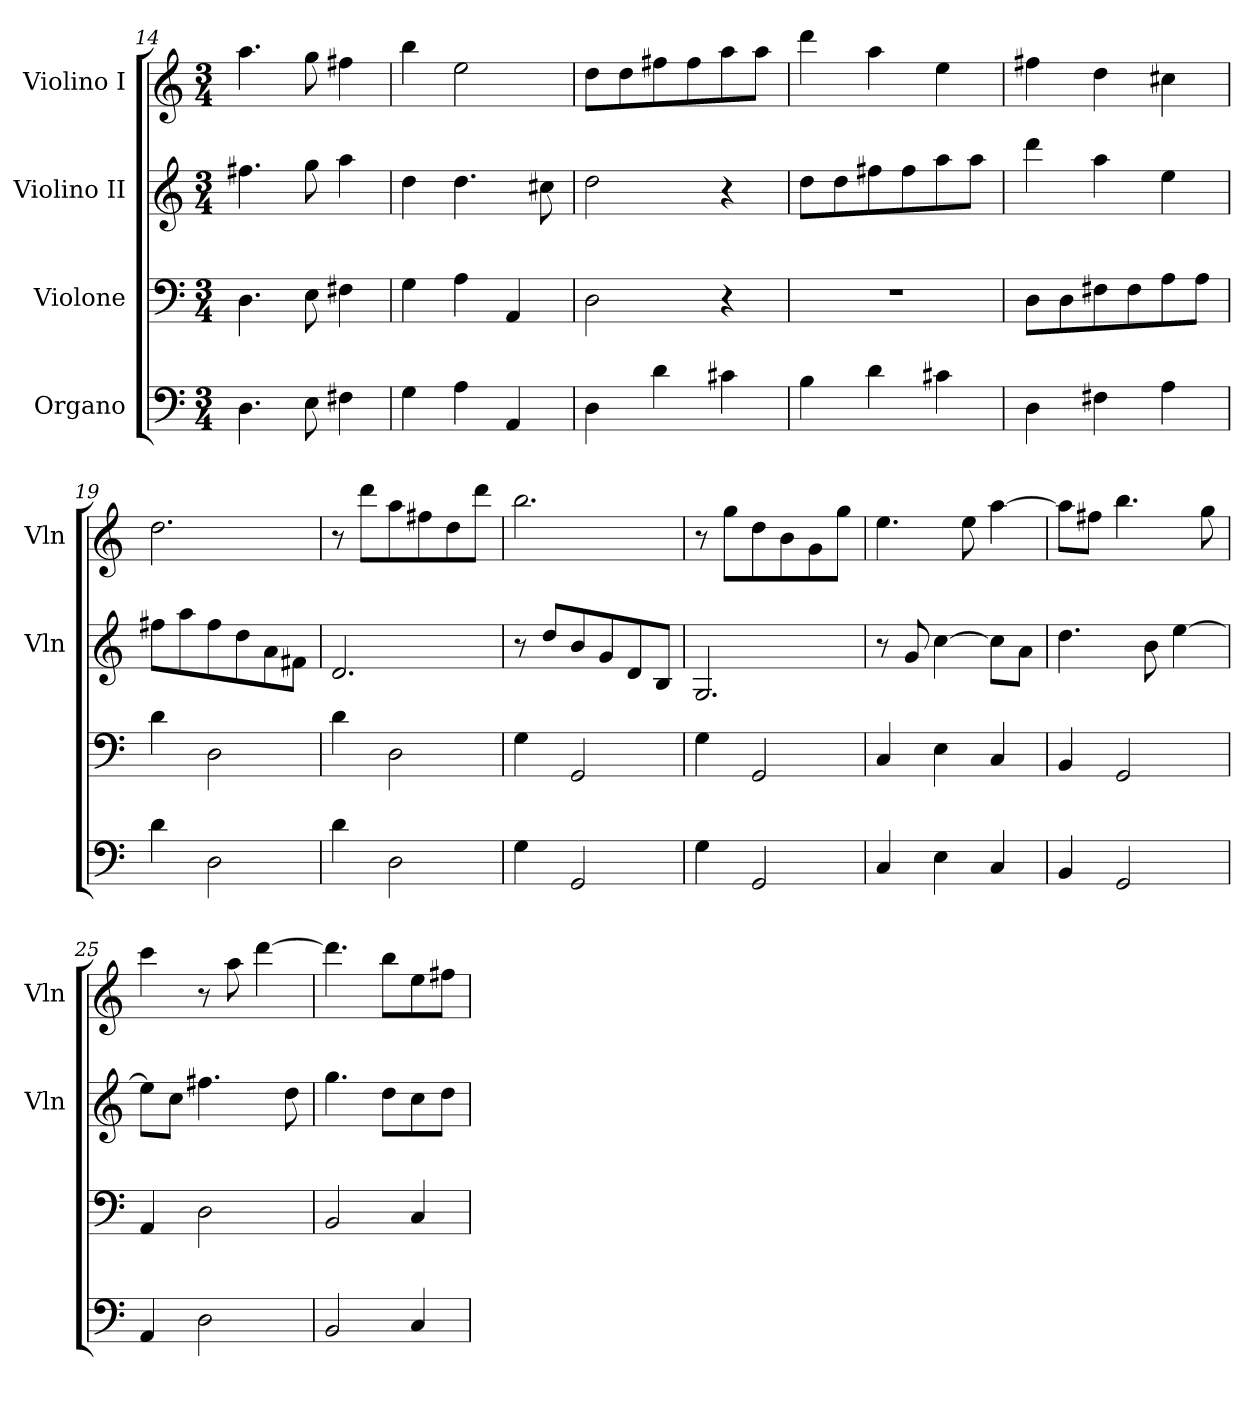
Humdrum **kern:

**kern	**kern	**kern	**kern
*part4	*part3	*part2	*part1
*staff4	*staff3	*staff2	*staff1
*I"Organo	*I"Violone	*I"Violino II	*I"Violino I
*	*	*I'Vln	*I'Vln
*clefF4	*clefF4	*clefG2	*clefG2
*k[]	*k[]	*k[]	*k[]
*M3/4	*M3/4	*M3/4	*M3/4
=14	=14	=14	=14
4.D	4.D	4.ff#X	4.aa
8E	8E	8gg	8gg
4F#X	4F#X	4aa	4ff#X
=15	=15	=15	=15
4G	4G	4dd	4bb
4A	4A	4.dd	2ee
4AA	4AA	.	.
.	.	8cc#X	.
=16	=16	=16	=16
4D	2D	2dd	8ddL
.	.	.	8dd
4d	.	.	8ff#X
.	.	.	8ff#
4c#X	4r	4r	8aa
.	.	.	8aaJ
=17	=17	=17	=17
4B	2.r	8ddL	4ddd
.	.	8dd	.
4d	.	8ff#X	4aa
.	.	8ff#	.
4c#X	.	8aa	4ee
.	.	8aaJ	.
=18	=18	=18	=18
4D	8DL	4ddd	4ff#X
.	8D	.	.
4F#X	8F#X	4aa	4dd
.	8F#	.	.
4A	8A	4ee	4cc#X
.	8AJ	.	.
=19	=19	=19	=19
4d	4d	8ff#XL	2.dd
.	.	8aa	.
2D	2D	8ff#	.
.	.	8dd	.
.	.	8a	.
.	.	8f#XJ	.
=20	=20	=20	=20
4d	4d	2.d	8r
.	.	.	8dddL
2D	2D	.	8aa
.	.	.	8ff#X
.	.	.	8dd
.	.	.	8dddJ
=21	=21	=21	=21
4G	4G	8r	2.bb
.	.	8ddL	.
2GG	2GG	8b	.
.	.	8g	.
.	.	8d	.
.	.	8BJ	.
=22	=22	=22	=22
4G	4G	2.G	8r
.	.	.	8ggL
2GG	2GG	.	8dd
.	.	.	8b
.	.	.	8g
.	.	.	8ggJ
=23	=23	=23	=23
4C	4C	8r	4.ee
.	.	8g	.
4E	4E	[4cc	.
.	.	.	8ee
4C	4C	8ccL]	[4aa
.	.	8aJ	.
=24	=24	=24	=24
4BB	4BB	4.dd	8aaL]
.	.	.	8ff#XJ
2GG	2GG	.	4.bb
.	.	8b	.
.	.	[4ee	.
.	.	.	8gg
=25	=25	=25	=25
4AA	4AA	8eeL]	4ccc
.	.	8ccJ	.
2D	2D	4.ff#X	8r
.	.	.	8aa
.	.	.	[4ddd
.	.	8dd	.
=26	=26	=26	=26
2BB	2BB	4.gg	4.ddd]
.	.	8ddL	8bbL
4C	4C	8cc	8ee
.	.	8ddJ	8ff#XJ
=	=	=	=
*-	*-	*-	*-
